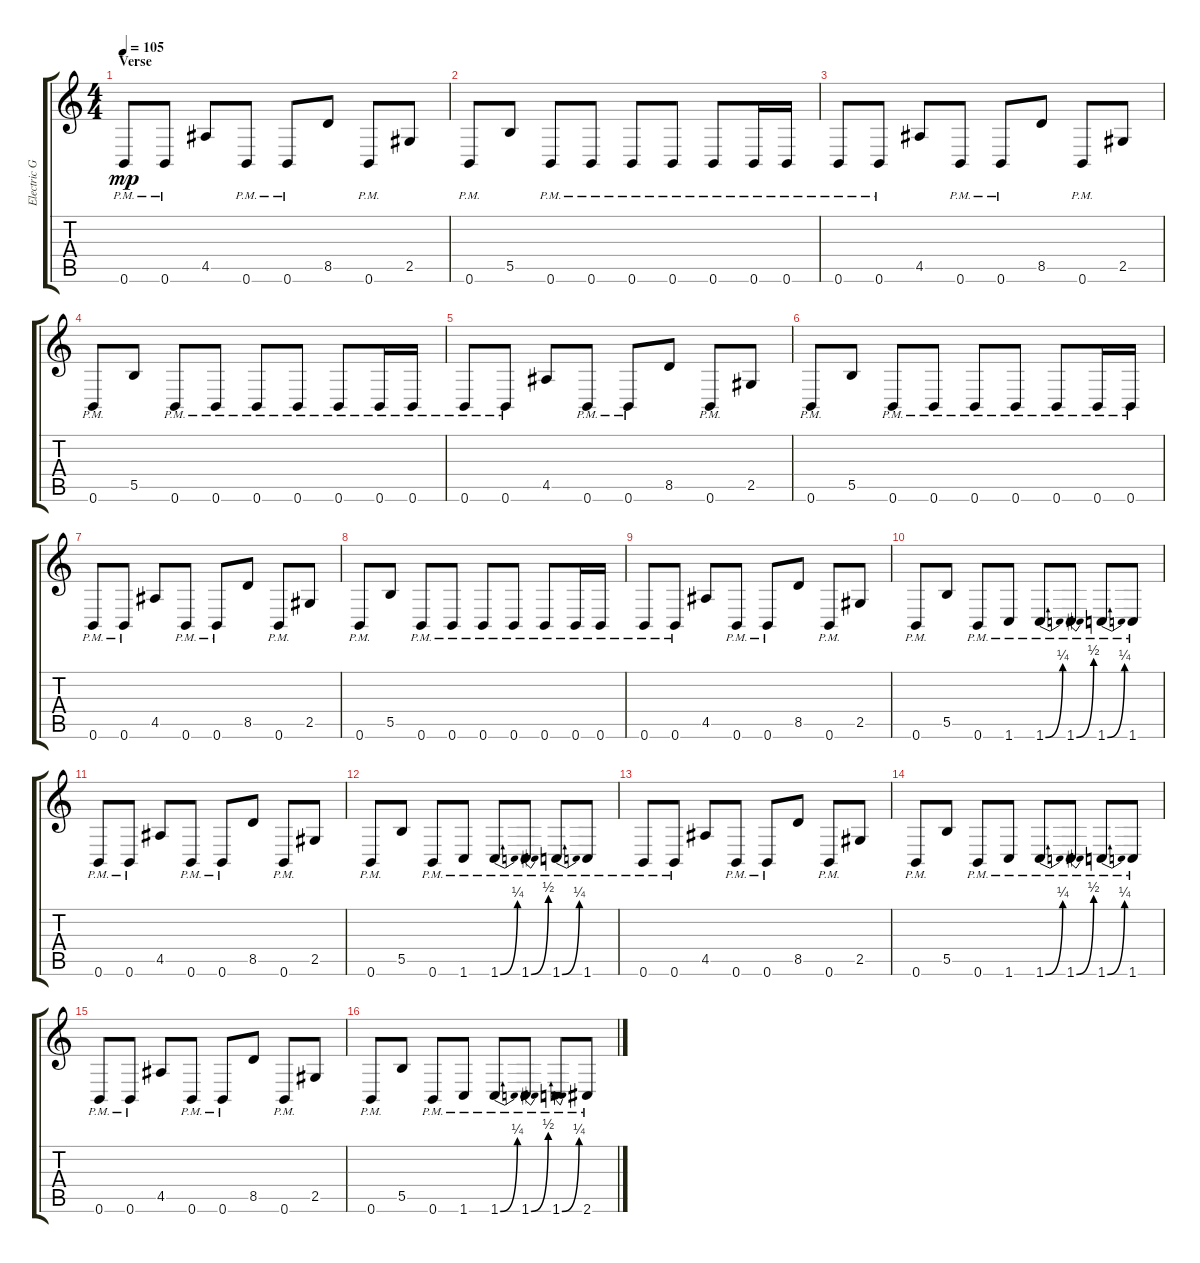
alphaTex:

\track ("Electric Guitar" "Electric G") {instrument overdrivenguitar}
\staff {score tabs}
\tuning (Eb4 B3 Gb3 B2 Gb2 B1) {hide}
\ts (4 4)
\section ("" "Verse")
\tempo 105
\clef g2
\ks c
0.6{pm}.8{dy mp} 0.6{pm}.8 4.5.8 0.6{pm}.8 0.6{pm}.8 8.5.8 0.6{pm}.8 2.5.8 |
0.6{pm}.8 5.5.8 0.6{pm}.8 0.6{pm}.8 0.6{pm}.8 0.6{pm}.8 0.6{pm}.8 0.6{pm}.16 0.6{pm}.16 |
0.6{pm}.8 0.6{pm}.8 4.5.8 0.6{pm}.8 0.6{pm}.8 8.5.8 0.6{pm}.8 2.5.8 |
0.6{pm}.8 5.5.8 0.6{pm}.8 0.6{pm}.8 0.6{pm}.8 0.6{pm}.8 0.6{pm}.8 0.6{pm}.16 0.6{pm}.16 |
0.6{pm}.8 0.6{pm}.8 4.5.8 0.6{pm}.8 0.6{pm}.8 8.5.8 0.6{pm}.8 2.5.8 |
0.6{pm}.8 5.5.8 0.6{pm}.8 0.6{pm}.8 0.6{pm}.8 0.6{pm}.8 0.6{pm}.8 0.6{pm}.16 0.6{pm}.16 |
0.6{pm}.8 0.6{pm}.8 4.5.8 0.6{pm}.8 0.6{pm}.8 8.5.8 0.6{pm}.8 2.5.8 |
0.6{pm}.8 5.5.8 0.6{pm}.8 0.6{pm}.8 0.6{pm}.8 0.6{pm}.8 0.6{pm}.8 0.6{pm}.16 0.6{pm}.16 |
0.6{pm}.8 0.6{pm}.8 4.5.8 0.6{pm}.8 0.6{pm}.8 8.5.8 0.6{pm}.8 2.5.8 |
0.6{pm}.8 5.5.8 0.6{pm}.8 1.6{pm}.8 1.6{be (bend 0 0 60 1) pm}.8 1.6{be (bend 0 0 60 2) pm}.8 1.6{be (bend 0 0 60 1) pm}.8 1.6{pm}.8 |
0.6{pm}.8 0.6{pm}.8 4.5.8 0.6{pm}.8 0.6{pm}.8 8.5.8 0.6{pm}.8 2.5.8 |
0.6{pm}.8 5.5.8 0.6{pm}.8 1.6{pm}.8 1.6{be (bend 0 0 60 1) pm}.8 1.6{be (bend 0 0 60 2) pm}.8 1.6{be (bend 0 0 60 1) pm}.8 1.6{pm}.8 |
0.6{pm}.8 0.6{pm}.8 4.5.8 0.6{pm}.8 0.6{pm}.8 8.5.8 0.6{pm}.8 2.5.8 |
0.6{pm}.8 5.5.8 0.6{pm}.8 1.6{pm}.8 1.6{be (bend 0 0 60 1) pm}.8 1.6{be (bend 0 0 60 2) pm}.8 1.6{be (bend 0 0 60 1) pm}.8 1.6{pm}.8 |
0.6{pm}.8 0.6{pm}.8 4.5.8 0.6{pm}.8 0.6{pm}.8 8.5.8 0.6{pm}.8 2.5.8 |
0.6{pm}.8 5.5.8 0.6{pm}.8 1.6{pm}.8 1.6{be (bend 0 0 60 1) pm}.8 1.6{be (bend 0 0 60 2) pm}.8 1.6{be (bend 0 0 60 1) pm}.8 2.6{pm}.8
